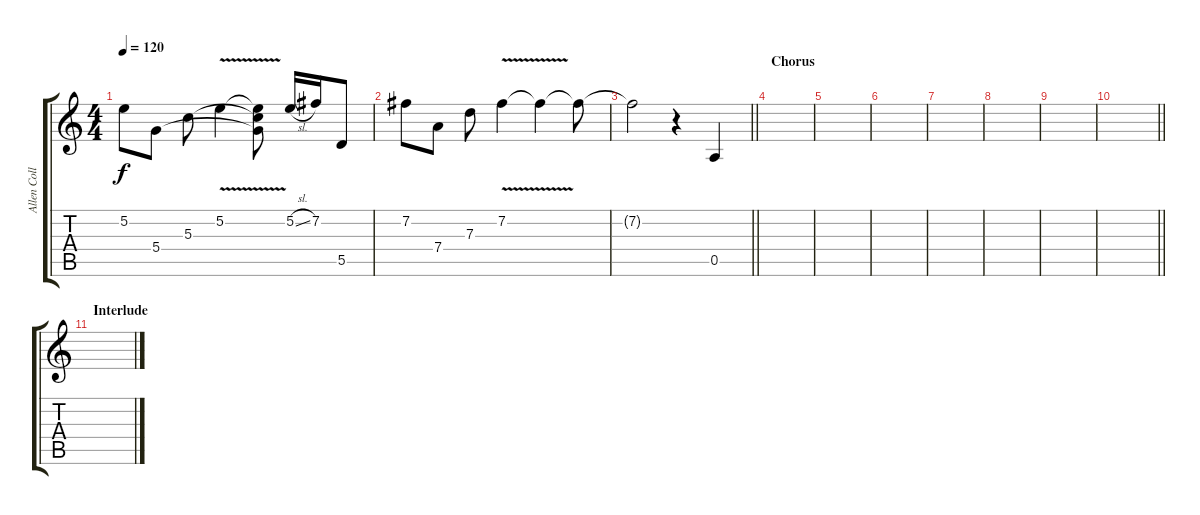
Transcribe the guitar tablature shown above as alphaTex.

\track ("Allen Collins (Rhythm Guitar II)" "Allen Coll") {instrument distortionguitar}
\staff {score tabs}
\tuning (E4 B3 G3 D3 A2 E2) {hide}
\ts (4 4)
\tempo 120
\clef g2
\ks c
5.2.8{dy f} 5.4.8 5.3.8 5.2{v}.4 (5.2{t} 5.3{t} 5.4{t}).8 5.2{sl}.16 7.2.16 5.5.8 |
7.2.8 7.4.8 7.3.8 7.2{v}.4 7.2{t}.4 7.2{t}.8 |
\barLineRight lightlight
7.2{t}.2 r.4 0.5.4 |
\section ("" "Chorus")
|
|
|
|
|
|
\barLineRight lightlight
|
\section ("" "Interlude")
